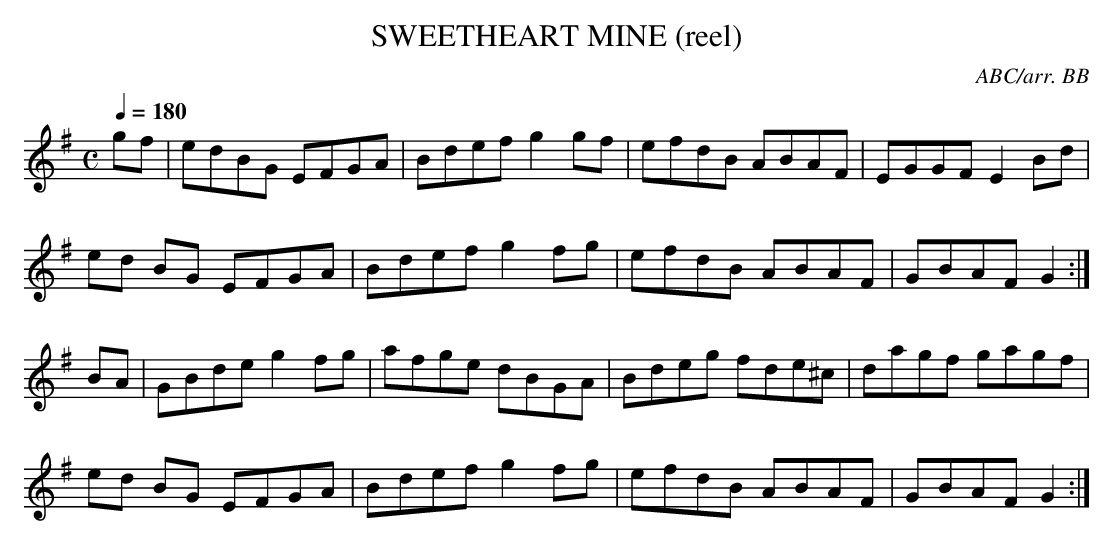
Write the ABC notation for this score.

X:1
T:SWEETHEART MINE (reel)
Q:1/4=180
C:ABC/arr. BB
M:C
L:1/8
K:G
gf|edBG EFGA|Bdef g2gf|efdB ABAF|EGGF E2Bd|
ed BG EFGA|Bdef g2fg|efdB ABAF|GBAF G2 :|
BA|GBde g2fg|afge dBGA|Bdeg fde^c|dagf gagf|
ed BG EFGA|Bdef g2fg|efdB ABAF|GBAF G2 :|
